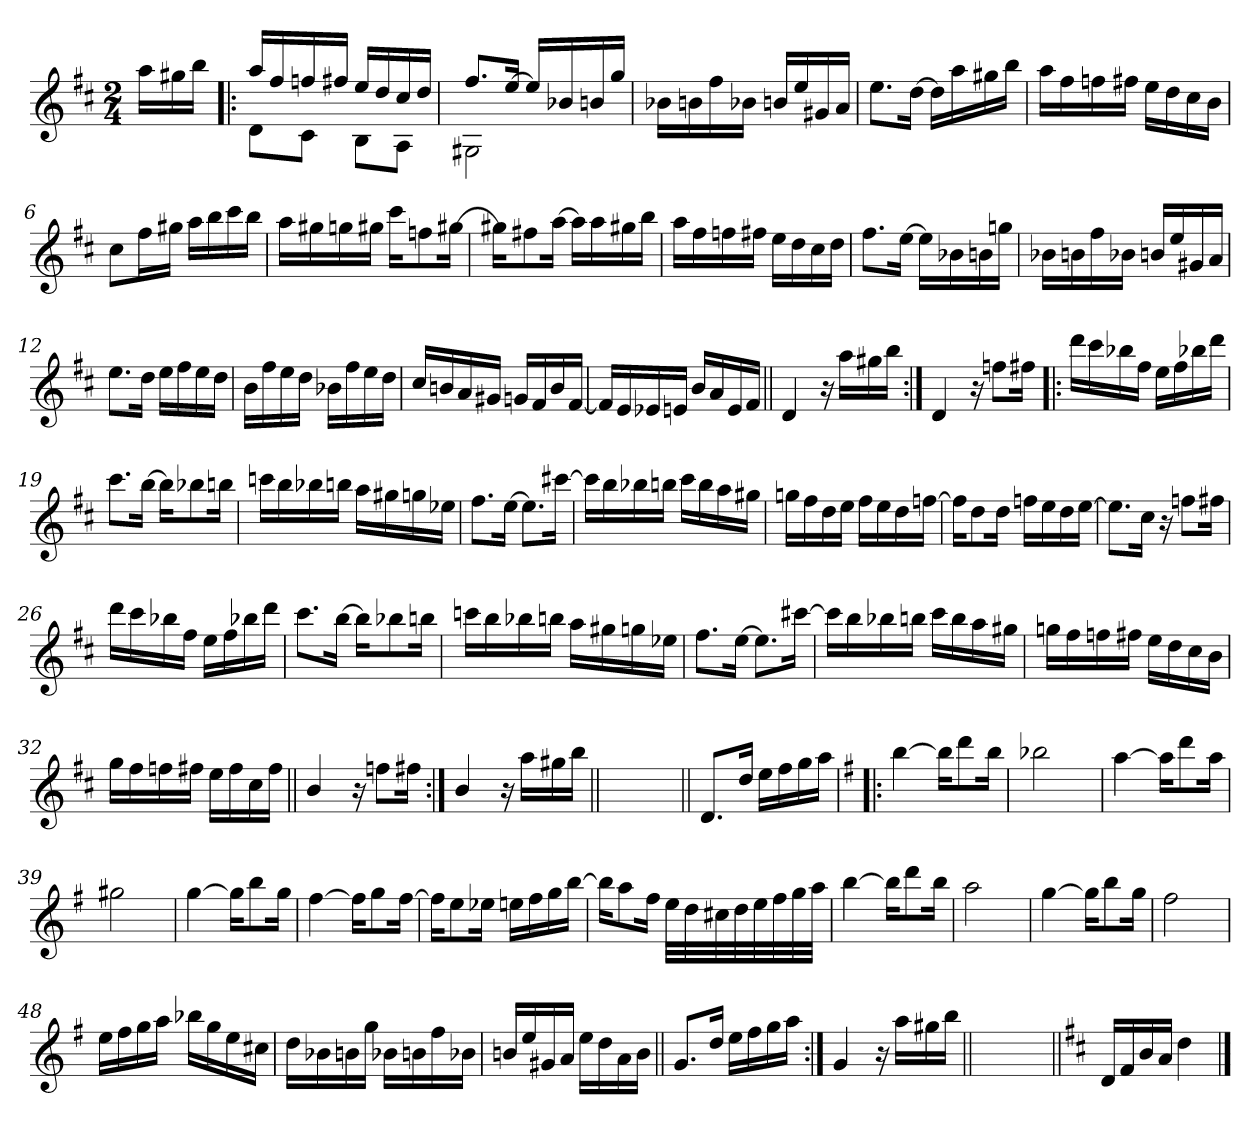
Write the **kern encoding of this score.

**kern
*part1
*staff1
*clefG2
*k[f#c#]
*D:
*M2/4
=
16aa\LL
16gg#X\
16bb\JJ
=1!|:
*^
16aa/LL	8d!\L
16ff#/	.
16ffn/	8c#!\J
16ff#X/JJ	.
16ee/LL	8B!\L
16dd/	.
16cc#/	8A!\J
16dd/JJ	.
=2	=2
8.ff#/L	2G#X!\
[>16ee/Jk	.
16ee/LL]	.
16b-X/	.
16bn/	.
16gg/JJ	.
*v	*v
=3
16b-X\LL
16bn\
16ff#\
16b-X\JJ
16bn/LL
16ee/
16g#X/
16a/JJ
=4
8.ee\L
[16dd\Jk
16dd\LL]
16aa\
16gg#X\
16bb\JJ
!!LO:LB:g=z
=5
16aa\LL
16ff#\
16ffn\
16ff#X\JJ
16ee\LL
16dd\
16cc#\
16b\JJ
=6
8cc#\L
16ff#\L
16gg#X\JJ
16aa\LL
16bb\
16ccc#\
16bb\JJ
=7
16aa\LL
16gg#X\
16ggn\
16gg#X\JJ
16ccc#\KL
8ffn\
[16gg#X\Jk
=8
16gg#X\KL]
8ff#X\
[16aa\Jk
16aa\LL]
16aa\
16gg#X\
16bb\JJ
!!LO:LB:g=z
=9
16aa\LL
16ff#\
16ffn\
16ff#X\JJ
16ee\LL
16dd\
16cc#\
16dd\JJ
=10
8.ff#\L
[16ee\Jk
16ee\LL]
16b-X\
16bn\
16ggn\JJ
=11
16b-X\LL
16bn\
16ff#\
16b-X\JJ
16bn/LL
16ee/
16g#X/
16a/JJ
=12
8.ee\L
16dd\Jk
16ee\LL
16ff#\
16ee\
16dd\JJ
!!LO:LB:g=z
=13
16b\LL
16ff#\
16ee\
16dd\JJ
16b-X\LL
16ff#\
16ee\
16dd\JJ
=14
16cc#/LL
16bn/
16a/
16g#X/JJ
16gn/LL
16f#/
16b/
[16f#/JJ
=15
16f#/LL]
16e/
16e-X/
16en/JJ
16b/LL
16a/
16e/
16f#/JJ
=16||
4d/
16r
16aa\LL
16gg#X\
16bb\JJ
!!LO:LB:g=z
=17:|!
4d/
16r
8ffn\L
16ff#X\Jk
=18!|:
16ddd\LL
16ccc#\
16bb-X\
16ff#\JJ
16ee\LL
16ff#\
16bb-X\
16ddd\JJ
=19
8.ccc#\L
[16bb\Jk
16bb\KL]
8bb-X\
16bbn\Jk
=20
16cccn\LL
16bb\
16bb-X\
16bbn\JJ
16aa\LL
16gg#X\
16ggn\
16ee-X\JJ
!!LO:LB:g=z
=21
8.ff#\L
[16ee\Jk
8.ee\L]
[16ccc#X\Jk
=22
16ccc#\LL]
16bb\
16bb-X\
16bbn\JJ
16ccc#\LL
16bb\
16aa\
16gg#X\JJ
=23
16ggn\LL
16ff#\
16dd\
16ee\JJ
16ff#\LL
16ee\
16dd\
[16ffn\JJ
=24
16ffn\KL]
8dd\
16dd\Jk
16ffn\LL
16ee\
16dd\
[16ee\JJ
!!LO:LB:g=z
=25
8.ee\L]
16cc#\Jk
16r
8ffn\L
16ff#X\Jk
=26
16ddd\LL
16ccc#\
16bb-X\
16ff#\JJ
16ee\LL
16ff#\
16bb-X\
16ddd\JJ
=27
8.ccc#\L
[16bb\Jk
16bb\KL]
8bb-X\
16bbn\Jk
=28
16cccn\LL
16bb\
16bb-X\
16bbn\JJ
16aa\LL
16gg#X\
16ggn\
16ee-X\JJ
!!LO:LB:g=z
=29
8.ff#\L
[16ee\Jk
8.ee\L]
[16ccc#X\Jk
=30
16ccc#\LL]
16bb\
16bb-X\
16bbn\JJ
16ccc#\LL
16bb\
16aa\
16gg#X\JJ
=31
16ggn\LL
16ff#\
16ffn\
16ff#X\JJ
16ee\LL
16dd\
16cc#\
16b\JJ
=32
16gg\LL
16ff#\
16ffn\
16ff#X\JJ
16ee\LL
16ff#\
16cc#\
16ff#\JJ
!!LO:LB:g=z
=33||
4b/
16r
8ffn\L
16ff#X\Jk
=34:|!
4b/
16r
16aa\LL
16gg#X\
16bb\JJ
=34X341||
2ryy
!!LO:PB:g=z
=35||
8.d/L
16dd/Jk
16ee\LL
16ff#\
16gg\
16aa\JJ
=36!|:
*k[f#]
*G:
[4bb\
16bb\KL]
8ddd\
16bb\Jk
=37
2bb-X\
=38
[4aa\
16aa\KL]
8ddd\
16aa\Jk
=39
2gg#X\
!!LO:LB:g=z
=40
[4gg\
16gg\KL]
8bb\
16gg\Jk
=41
[4ff#\
16ff#\KL]
8gg\
[16ff#\Jk
=42
16ff#\KL]
8ee\
16ee-X\Jk
16een\LL
16ff#\
16gg\
[16bb\JJ
=43
16bb\KL]
8aa\
16ff#\Jk
32ee\LLL
32dd\
32cc#X\
32dd\
32ee\
32ff#\
32gg\
32aa\JJJ
!!LO:LB:g=z
=44
[4bb\
16bb\KL]
8ddd\
16bb\Jk
=45
2aa\
=46
[4gg\
16gg\KL]
8bb\
16gg\Jk
=47
2ff#\
!!LO:LB:g=z
=48
16ee\LL
16ff#\
16gg\
16aa\JJ
16bb-X\LL
16gg\
16ee\
16cc#X\JJ
=49
16dd\LL
16b-X\
16bn\
16gg\JJ
16b-X\LL
16bn\
16ff#\
16b-X\JJ
=50
16bn/LL
16ee/
16g#X/
16a/JJ
16ee\LL
16dd\
16a\
16b\JJ
=51||
8.g/L
16dd/Jk
16ee\LL
16ff#\
16gg\
16aa\JJ
!!LO:LB:g=z
=52:|!
4g/
16r
16aa\LL
16gg#X\
16bb\JJ
=52X522||
2ryy
=53||
*k[f#c#]
*D:
16d/LL
16f#/
16b/
16a/JJ
4dd\
==
*-
